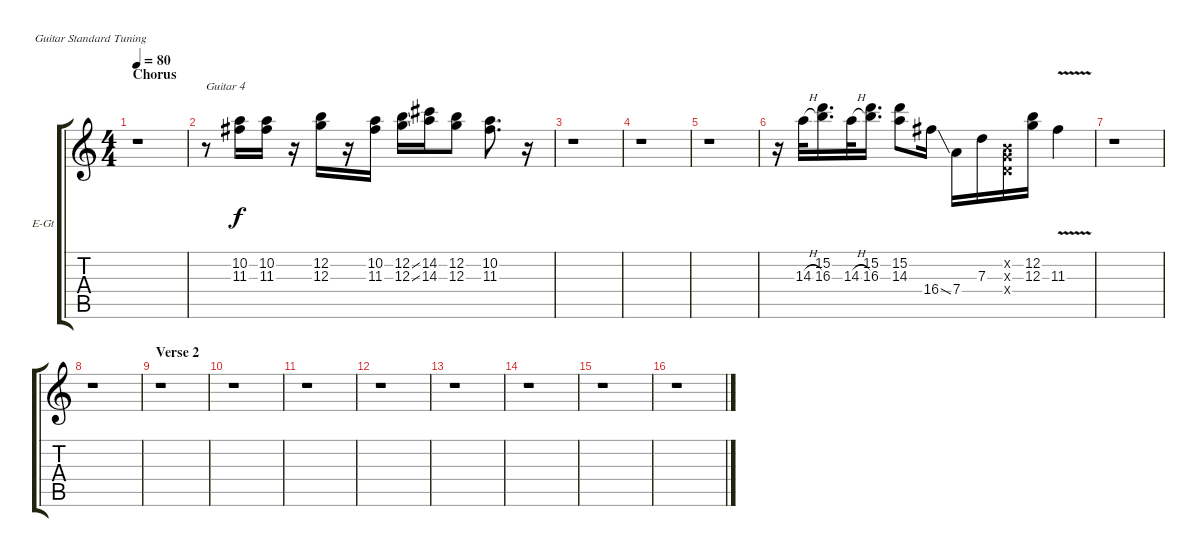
\bracketExtendMode groupsimilarinstruments
\firstSystemTrackNameOrientation horizontal
\otherSystemsTrackNameOrientation horizontal
\track ("Guitar solo 1 (4, 7)" "E-Gt") {instrument overdrivenguitar}
\staff {score tabs}
\tuning (E4 B3 G3 D3 A2 E2)
\ts (4 4)
\section ("" "Chorus")
\tempo 80
\clef g2
\ks c
r.1{dy f} |
r.8{txt "Guitar 4"} (10.2 11.3).16 (10.2 11.3).16 r.16 (12.2 12.3).16 r.16 (10.2 11.3).16 (12.2{ss} 12.3{ss}).16 (14.2 14.3).16 (12.2 12.3).8 (10.2 11.3).8{d} r.16 |
r.1 |
r.1 |
r.1 |
r.16 14.3{h}.32 (15.2 16.3).16{d} 14.3{h}.32 (15.2 16.3).16{d} (15.2 14.3).8 16.4{ss}.16 7.4.16 7.3.16 (0.2{x} 0.3{x} 0.4{x}).16 (12.2 12.3).16 11.3{v}.4 |
r.1 |
r.1 |
\section ("" "Verse 2")
r.1 |
r.1 |
r.1 |
r.1 |
r.1 |
r.1 |
r.1 |
r.1
